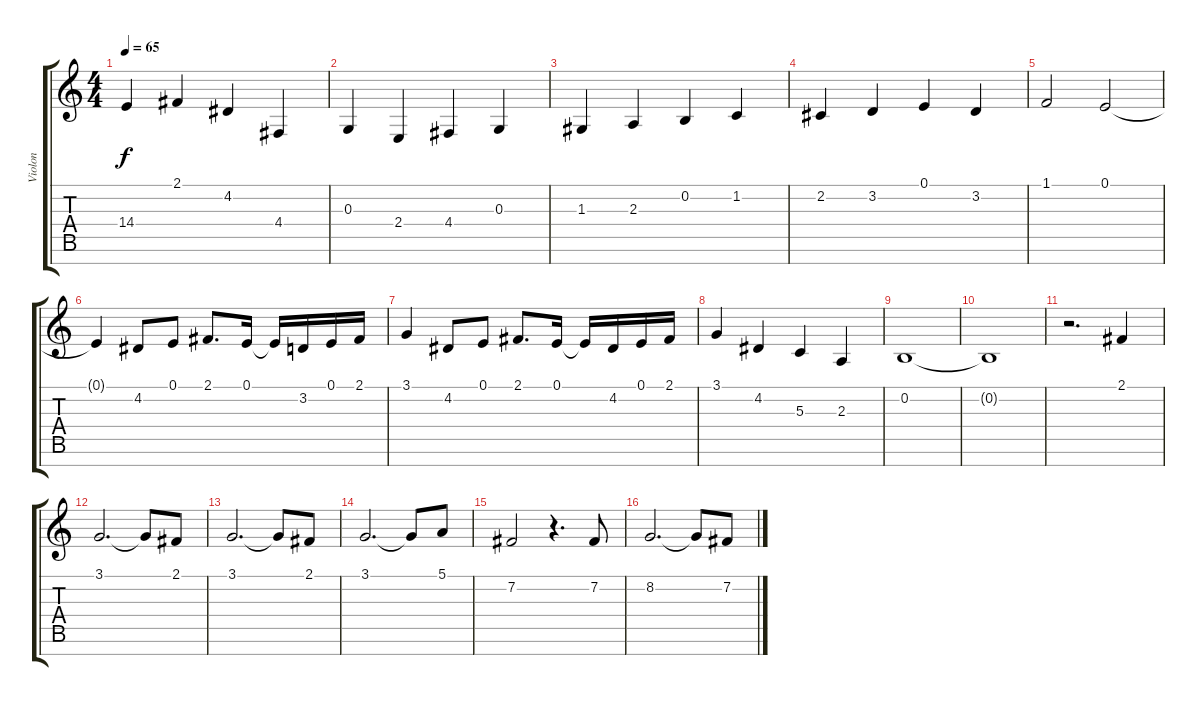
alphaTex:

\track ("Violon" "Violon") {instrument violin}
\staff {score tabs}
\tuning (E4 B3 G3 D3 A2 E2 B1) {hide}
\ts (4 4)
\tempo 65
\clef g2
\ks c
14.4{t}.4{dy f} 2.1.4 4.2.4 4.4.4 |
0.3.4 2.4.4 4.4.4 0.3.4 |
1.3.4 2.3.4 0.2.4 1.2.4 |
2.2.4 3.2.4 0.1.4 3.2.4 |
1.1.2 0.1.2 |
0.1{t}.4 4.2.8 0.1.8 2.1.8{d} 0.1.16 0.1{t}.16 3.2.16 0.1.16 2.1.16 |
3.1.4 4.2.8 0.1.8 2.1.8{d} 0.1.16 0.1{t}.16 4.2.16 0.1.16 2.1.16 |
3.1.4 4.2.4 5.3.4 2.3.4 |
0.2.1 |
0.2{t}.1 |
r.2{d} 2.1.4 |
3.1.2{d} 3.1{t}.8 2.1.8 |
3.1.2{d} 3.1{t}.8 2.1.8 |
3.1.2{d} 3.1{t}.8 5.1.8 |
7.2.2 r.4{d} 7.2.8 |
8.2.2{d} 8.2{t}.8 7.2.8
